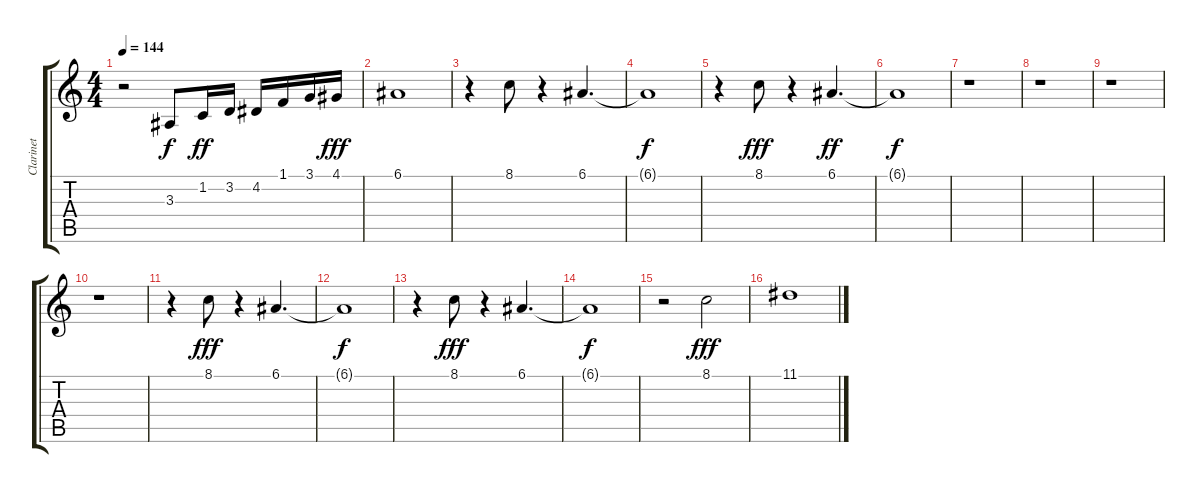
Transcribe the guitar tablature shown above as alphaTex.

\track ("Clarinet" "Clarinet") {instrument clarinet}
\staff {score tabs}
\tuning (E4 B3 G3 D3 A2 E2) {hide}
\ts (4 4)
\tempo 144
\clef g2
\ks c
r.2{dy fff} 3.3.8{dy f} 1.2.16{dy ff} 3.2.16 4.2.16 1.1.16 3.1.16 4.1.16{dy fff} |
6.1.1 |
r.4 8.1.8 r.4 6.1.4{d} |
6.1{t}.1{dy f} |
r.4 8.1.8{dy fff} r.4 6.1.4{d dy ff} |
6.1{t}.1{dy f} |
r.1 |
r.1 |
r.1 |
r.1 |
r.4 8.1.8{dy fff} r.4 6.1.4{d} |
6.1{t}.1{dy f} |
r.4 8.1.8{dy fff} r.4 6.1.4{d} |
6.1{t}.1{dy f} |
r.2 8.1.2{dy fff} |
11.1.1
